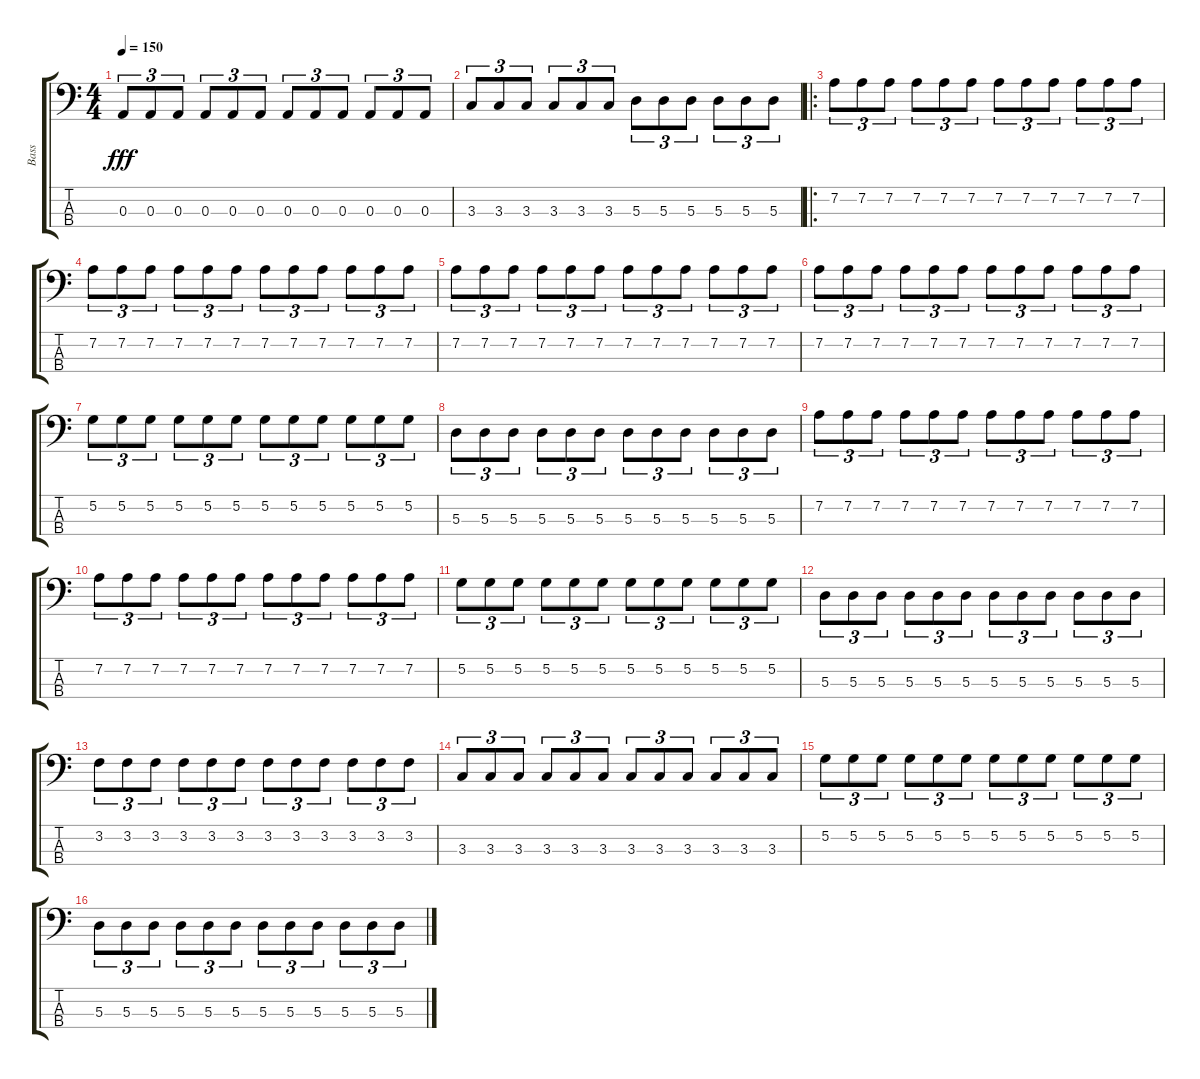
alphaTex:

\track ("Bass" "Bass") {instrument electricbassfinger}
\staff {score tabs}
\tuning (G2 D2 A1 E1) {hide}
\ts (4 4)
\tempo 150
\clef f4
\ks c
0.3.8{tu (3 2) dy fff} 0.3.8{tu (3 2)} 0.3.8{tu (3 2)} 0.3.8{tu (3 2)} 0.3.8{tu (3 2)} 0.3.8{tu (3 2)} 0.3.8{tu (3 2)} 0.3.8{tu (3 2)} 0.3.8{tu (3 2)} 0.3.8{tu (3 2)} 0.3.8{tu (3 2)} 0.3.8{tu (3 2)} |
3.3.8{tu (3 2)} 3.3.8{tu (3 2)} 3.3.8{tu (3 2)} 3.3.8{tu (3 2)} 3.3.8{tu (3 2)} 3.3.8{tu (3 2)} 5.3.8{tu (3 2)} 5.3.8{tu (3 2)} 5.3.8{tu (3 2)} 5.3.8{tu (3 2)} 5.3.8{tu (3 2)} 5.3.8{tu (3 2)} |
\ro
7.2.8{tu (3 2)} 7.2.8{tu (3 2)} 7.2.8{tu (3 2)} 7.2.8{tu (3 2)} 7.2.8{tu (3 2)} 7.2.8{tu (3 2)} 7.2.8{tu (3 2)} 7.2.8{tu (3 2)} 7.2.8{tu (3 2)} 7.2.8{tu (3 2)} 7.2.8{tu (3 2)} 7.2.8{tu (3 2)} |
7.2.8{tu (3 2)} 7.2.8{tu (3 2)} 7.2.8{tu (3 2)} 7.2.8{tu (3 2)} 7.2.8{tu (3 2)} 7.2.8{tu (3 2)} 7.2.8{tu (3 2)} 7.2.8{tu (3 2)} 7.2.8{tu (3 2)} 7.2.8{tu (3 2)} 7.2.8{tu (3 2)} 7.2.8{tu (3 2)} |
7.2.8{tu (3 2)} 7.2.8{tu (3 2)} 7.2.8{tu (3 2)} 7.2.8{tu (3 2)} 7.2.8{tu (3 2)} 7.2.8{tu (3 2)} 7.2.8{tu (3 2)} 7.2.8{tu (3 2)} 7.2.8{tu (3 2)} 7.2.8{tu (3 2)} 7.2.8{tu (3 2)} 7.2.8{tu (3 2)} |
7.2.8{tu (3 2)} 7.2.8{tu (3 2)} 7.2.8{tu (3 2)} 7.2.8{tu (3 2)} 7.2.8{tu (3 2)} 7.2.8{tu (3 2)} 7.2.8{tu (3 2)} 7.2.8{tu (3 2)} 7.2.8{tu (3 2)} 7.2.8{tu (3 2)} 7.2.8{tu (3 2)} 7.2.8{tu (3 2)} |
5.2.8{tu (3 2)} 5.2.8{tu (3 2)} 5.2.8{tu (3 2)} 5.2.8{tu (3 2)} 5.2.8{tu (3 2)} 5.2.8{tu (3 2)} 5.2.8{tu (3 2)} 5.2.8{tu (3 2)} 5.2.8{tu (3 2)} 5.2.8{tu (3 2)} 5.2.8{tu (3 2)} 5.2.8{tu (3 2)} |
5.3.8{tu (3 2)} 5.3.8{tu (3 2)} 5.3.8{tu (3 2)} 5.3.8{tu (3 2)} 5.3.8{tu (3 2)} 5.3.8{tu (3 2)} 5.3.8{tu (3 2)} 5.3.8{tu (3 2)} 5.3.8{tu (3 2)} 5.3.8{tu (3 2)} 5.3.8{tu (3 2)} 5.3.8{tu (3 2)} |
7.2.8{tu (3 2)} 7.2.8{tu (3 2)} 7.2.8{tu (3 2)} 7.2.8{tu (3 2)} 7.2.8{tu (3 2)} 7.2.8{tu (3 2)} 7.2.8{tu (3 2)} 7.2.8{tu (3 2)} 7.2.8{tu (3 2)} 7.2.8{tu (3 2)} 7.2.8{tu (3 2)} 7.2.8{tu (3 2)} |
7.2.8{tu (3 2)} 7.2.8{tu (3 2)} 7.2.8{tu (3 2)} 7.2.8{tu (3 2)} 7.2.8{tu (3 2)} 7.2.8{tu (3 2)} 7.2.8{tu (3 2)} 7.2.8{tu (3 2)} 7.2.8{tu (3 2)} 7.2.8{tu (3 2)} 7.2.8{tu (3 2)} 7.2.8{tu (3 2)} |
5.2.8{tu (3 2)} 5.2.8{tu (3 2)} 5.2.8{tu (3 2)} 5.2.8{tu (3 2)} 5.2.8{tu (3 2)} 5.2.8{tu (3 2)} 5.2.8{tu (3 2)} 5.2.8{tu (3 2)} 5.2.8{tu (3 2)} 5.2.8{tu (3 2)} 5.2.8{tu (3 2)} 5.2.8{tu (3 2)} |
5.3.8{tu (3 2)} 5.3.8{tu (3 2)} 5.3.8{tu (3 2)} 5.3.8{tu (3 2)} 5.3.8{tu (3 2)} 5.3.8{tu (3 2)} 5.3.8{tu (3 2)} 5.3.8{tu (3 2)} 5.3.8{tu (3 2)} 5.3.8{tu (3 2)} 5.3.8{tu (3 2)} 5.3.8{tu (3 2)} |
3.2.8{tu (3 2)} 3.2.8{tu (3 2)} 3.2.8{tu (3 2)} 3.2.8{tu (3 2)} 3.2.8{tu (3 2)} 3.2.8{tu (3 2)} 3.2.8{tu (3 2)} 3.2.8{tu (3 2)} 3.2.8{tu (3 2)} 3.2.8{tu (3 2)} 3.2.8{tu (3 2)} 3.2.8{tu (3 2)} |
3.3.8{tu (3 2)} 3.3.8{tu (3 2)} 3.3.8{tu (3 2)} 3.3.8{tu (3 2)} 3.3.8{tu (3 2)} 3.3.8{tu (3 2)} 3.3.8{tu (3 2)} 3.3.8{tu (3 2)} 3.3.8{tu (3 2)} 3.3.8{tu (3 2)} 3.3.8{tu (3 2)} 3.3.8{tu (3 2)} |
5.2.8{tu (3 2)} 5.2.8{tu (3 2)} 5.2.8{tu (3 2)} 5.2.8{tu (3 2)} 5.2.8{tu (3 2)} 5.2.8{tu (3 2)} 5.2.8{tu (3 2)} 5.2.8{tu (3 2)} 5.2.8{tu (3 2)} 5.2.8{tu (3 2)} 5.2.8{tu (3 2)} 5.2.8{tu (3 2)} |
5.3.8{tu (3 2)} 5.3.8{tu (3 2)} 5.3.8{tu (3 2)} 5.3.8{tu (3 2)} 5.3.8{tu (3 2)} 5.3.8{tu (3 2)} 5.3.8{tu (3 2)} 5.3.8{tu (3 2)} 5.3.8{tu (3 2)} 5.3.8{tu (3 2)} 5.3.8{tu (3 2)} 5.3.8{tu (3 2)}
